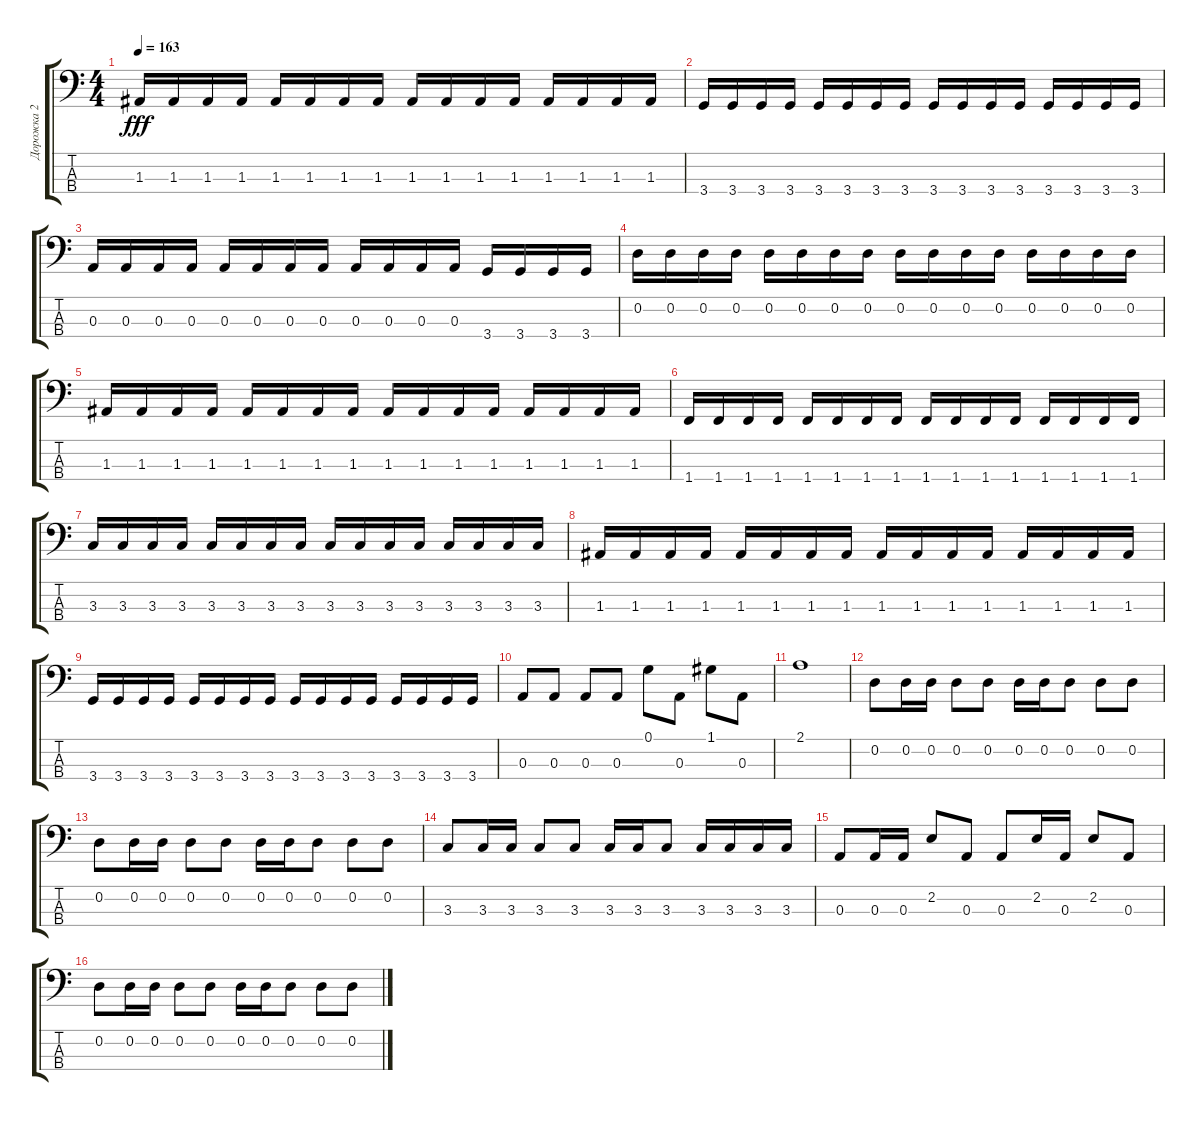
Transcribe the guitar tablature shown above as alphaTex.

\track ("Дорожка 2" "Дорожка 2") {instrument electricbassfinger}
\staff {score tabs}
\tuning (G2 D2 A1 E1) {hide}
\ts (4 4)
\tempo 163
\clef f4
\ks c
1.3.16{dy fff} 1.3.16 1.3.16 1.3.16 1.3.16 1.3.16 1.3.16 1.3.16 1.3.16 1.3.16 1.3.16 1.3.16 1.3.16 1.3.16 1.3.16 1.3.16 |
3.4.16 3.4.16 3.4.16 3.4.16 3.4.16 3.4.16 3.4.16 3.4.16 3.4.16 3.4.16 3.4.16 3.4.16 3.4.16 3.4.16 3.4.16 3.4.16 |
0.3.16 0.3.16 0.3.16 0.3.16 0.3.16 0.3.16 0.3.16 0.3.16 0.3.16 0.3.16 0.3.16 0.3.16 3.4.16 3.4.16 3.4.16 3.4.16 |
0.2.16 0.2.16 0.2.16 0.2.16 0.2.16 0.2.16 0.2.16 0.2.16 0.2.16 0.2.16 0.2.16 0.2.16 0.2.16 0.2.16 0.2.16 0.2.16 |
1.3.16 1.3.16 1.3.16 1.3.16 1.3.16 1.3.16 1.3.16 1.3.16 1.3.16 1.3.16 1.3.16 1.3.16 1.3.16 1.3.16 1.3.16 1.3.16 |
1.4.16 1.4.16 1.4.16 1.4.16 1.4.16 1.4.16 1.4.16 1.4.16 1.4.16 1.4.16 1.4.16 1.4.16 1.4.16 1.4.16 1.4.16 1.4.16 |
3.3.16 3.3.16 3.3.16 3.3.16 3.3.16 3.3.16 3.3.16 3.3.16 3.3.16 3.3.16 3.3.16 3.3.16 3.3.16 3.3.16 3.3.16 3.3.16 |
1.3.16 1.3.16 1.3.16 1.3.16 1.3.16 1.3.16 1.3.16 1.3.16 1.3.16 1.3.16 1.3.16 1.3.16 1.3.16 1.3.16 1.3.16 1.3.16 |
3.4.16 3.4.16 3.4.16 3.4.16 3.4.16 3.4.16 3.4.16 3.4.16 3.4.16 3.4.16 3.4.16 3.4.16 3.4.16 3.4.16 3.4.16 3.4.16 |
0.3.8 0.3.8 0.3.8 0.3.8 0.1.8 0.3.8 1.1.8 0.3.8 |
2.1.1 |
0.2.8 0.2.16 0.2.16 0.2.8 0.2.8 0.2.16 0.2.16 0.2.8 0.2.8 0.2.8 |
0.2.8 0.2.16 0.2.16 0.2.8 0.2.8 0.2.16 0.2.16 0.2.8 0.2.8 0.2.8 |
3.3.8 3.3.16 3.3.16 3.3.8 3.3.8 3.3.16 3.3.16 3.3.8 3.3.16 3.3.16 3.3.16 3.3.16 |
0.3.8 0.3.16 0.3.16 2.2.8 0.3.8 0.3.8 2.2.16 0.3.16 2.2.8 0.3.8 |
0.2.8 0.2.16 0.2.16 0.2.8 0.2.8 0.2.16 0.2.16 0.2.8 0.2.8 0.2.8
